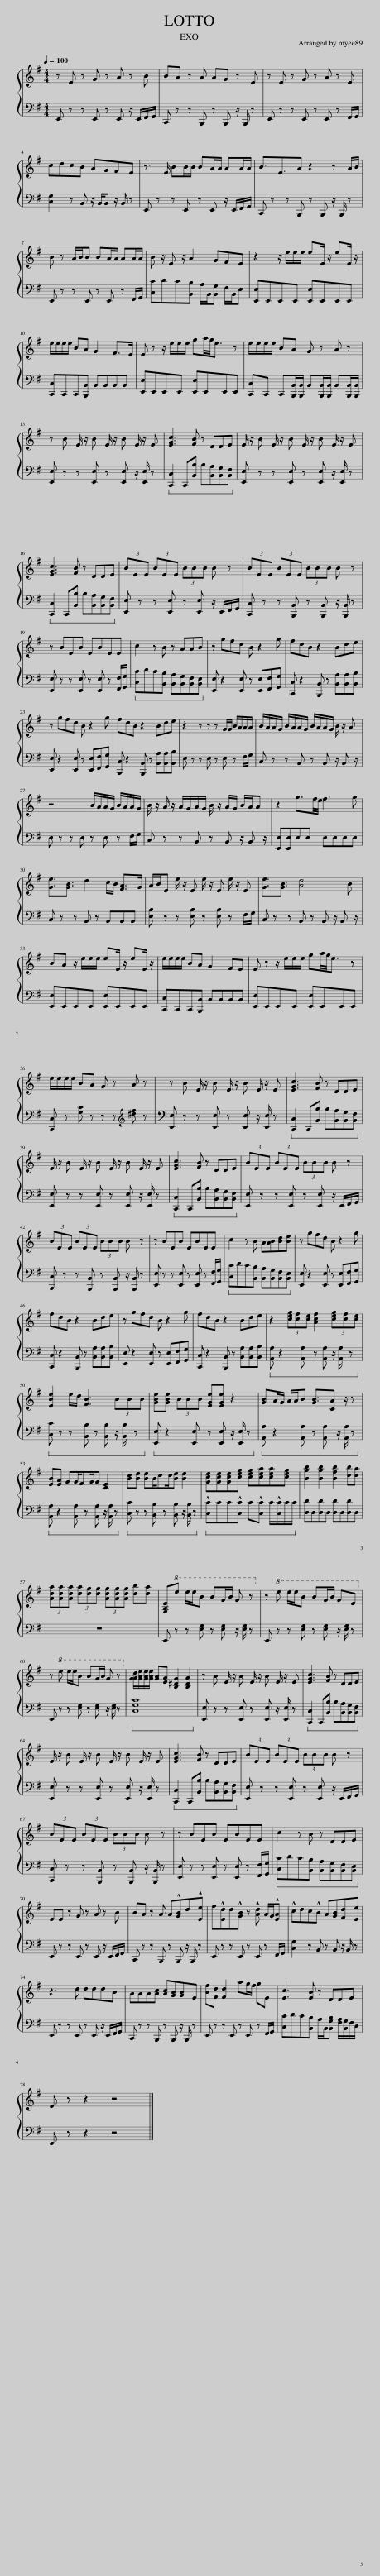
X:1
%%score { 1 | 2 }
L:1/8
Q:1/4=100
M:4/4
I:linebreak $
K:G
V:1 treble
V:2 bass
V:1
 z E z G z A z B | BA z A AG z E | z E z G z A z E |$ cdcB AGFE | z3/2 E/ BB/B/ BA/A/ AA/A/ | %5
 B3/2E3/2A z2 z A/B/ |$ B z A/B/B BA/A/ AA/A/ | B z/ E z/ A2 GFE | z2 z/ e/e/e/ eE/ z/ eE/ z/ |$ e/e/e/e/ BA G2 F>E | %10
 E z z/ e/e/e/ ga/4g/4e3/2 z | e/e/e/e/ BA G z A z |$ z B E/ z/ B E/ z/ B E/ z/ E | [EGc]3 [FB] z DDE | E/ z/ B E/ z/ B E/ z/ B E/ z/ E |$ %15
 [EGc]3 [FB] z DDE | (3BEE (3BEE (3BBB B z | (3BEE (3BEE (3BBB B z |$ z BEB EBEE | c2 z B z AAB | %20
 z gfd B z2 g | fdB z2 Bde |$ z gfd B z2 g | fdB z2 Bde | z2 z z z G/G/ B/A/A/A/ | %25
 B/A/A/G/ B/A/A/G/ B/A/A/G/ B/ z/ A |$ z4 B/A/A/G/ B/A/A/G/ | B/ z/ A/ z/ A/G/A/G/ B/ z/ A/G/ B/A/A | z2 g3/2f/4e/4 f3 g |$ [Ge]3/2[GB]3/2 d2 c/B/ [FA]>G | %30
 A/B/E e/ z/ E e/ z/ E e/ z/ E | [Ge]3/2[GB]3/2 [Ad]4 B |$ BA z/ e/e/e/ eE/ z/ eE/ z/ | e/e/e/e/ BA G2 FE | E z z/ e/e/e/ ga/4g/4e3/2 z |$ %35
 e/e/e/e/ BA G z A z | z B E/ z/ B E/ z/ B E/ z/ E | [EGc]3 [FB] z DDE |$ E/ z/ B E/ z/ B E/ z/ B E/ z/ E | [EGc]3 [FB] z DDE | %40
 (3BEE (3BEE (3BBB B z |$ (3BEE (3BEE (3BBB B z | z BEB EBEE | c2 z B A[AB][Bd][Be] | z gfd B z2 g |$ %45
 fdB z2 Bde | z gfd B z2 g | fdB z2 Bde | z2 (3[ceg][cf][ce] [Acf]2 (3[ceg][cf][ce] |$ [EBe]2 e/d/ [FB]3 (3BBB | %50
 [GBe][GBe] (3BBB [EGe][EGe] z2 | [GB]A/G/ A/A/B [GB]3/2[CA] z/ z |$ [EB][EA] GG/FG/G [CE]2 | [Bd][Be] [Be]B/dd/[Be] [Be]2 | [Gce][Gce][Gce][ceg] [ceg][cea][cea][ceg] | %55
 [Bgb]2 [Bgb]2 [Bfb]2 [db][da] |$ (3[Ada][Ada][Ada] (3[da][dg][dg] (3[Adg][Adg][Adg] [db][da] | [G,B,E]!8va(!e' e'/e'/b bg/b/ g z!8va)! | z!8va(! e' e'/e'/b bg/b/ ge!8va)! |$ z!8va(! e' e'/e'/b bg/b/ g z!8va)! | %60
 [GAd]/[GBe]/[GBe]/[GBe]/ [GB][EA] [B,^DG]2 [B,DA]2 | z B E/ z/ B E/ z/ B E/ z/ E | [EGc]3 [FB] z DDE |$ E/ z/ B E/ z/ B E/ z/ B E/ z/ E | [EGc]3 [FB] z DDE | %65
 (3BEE (3BEE (3BBB B z |$ (3BEE (3BEE (3BBB B z | z BEB EBEE | c2 z B z DDE |$ EE z G z A z B | %70
 BA z A A!^![GB]d!^![Ee] | f!^![Ed]d!^![GB] z !^![Ad] A/G/!^![EA] | !^!cdc!^!B A[GB][Fd][Ee] |$ z3 d dddB | AAA[Ac] [Ac][GB][GB]E | %75
 [Bf][Fd] [Fd]2 ag/f/ gE | [Ec]3 [EB] z DDE |$ E z z2 z4 |] %78
V:2
 E,, z z E,, z E,, z/ E,,/F,,/G,,/ | C,, z z B,,, z B,,, z/ B,,,/ z | E,, z z E,, z E,, z F,,/G,,/ |$ [C,G,]2 z B,, z/ B,,/B,, z/ B,,/ z | E,, z z E,, z E,, z/ E,,/F,,/G,,/ | %5
 C,, z z B,,, z B,,, z/ B,,,/ z |$ E,, z z E,, z E,, z F,,/G,,/ | [C,C]DC[B,,B,] A,/B,,/[B,,G,] F,/B,,/E, | [E,,E,]E,,E,,E,, [E,,E,]E,,E,,E,, |$ [C,,C,]C,,C,,[B,,,B,,] B,,B,,B,,B,, | %10
 [E,,E,]E,,E,,E,, [E,,E,]E,,E,,E,, | [C,,C,]C,, C,,[B,,,B,,]/[B,,,B,,]/ B,,[B,,,B,,]/[B,,,B,,]/ B,,[B,,,B,,]/[B,,,B,,]/ |$ [E,,E,] z z [E,,E,] z [E,,E,] z/ [E,,E,]/ z |!ped! [C,,C,]2 C,,[B,,B,] B,[B,,A,][B,,G,][B,,F,]!ped-up! | [E,,E,] z z [E,,E,] z [E,,E,] z/ [E,,E,]/ z |$ %15
!ped! [C,,C,]2 C,,[B,,B,] B,[B,,A,][B,,G,][B,,F,]!ped-up! | [E,,E,] z z [E,,E,] z [E,,E,] z/ E,,/F,,/G,,/ | [C,,C,] z z [B,,,B,,] z [B,,,B,,] z/ [B,,,B,,]/ z |$ [E,,E,] z z [E,,E,] z [E,,E,] z [F,,F,]/[G,,G,]/ |!ped! [C,C]DC[B,,B,] [B,,A,][B,,G,][B,,F,][B,,E,]!ped-up! | %20
 [E,,E,] z2 [E,,E,] z [E,,E,][F,,F,][G,,G,] | [C,,C,] z2 [B,,,B,,] z [B,,A,][B,,A,][B,,B,] |$ [E,,E,] z2 [E,,E,] z [E,,E,][F,,F,][G,,G,] | [C,,C,] z2 [B,,,B,,] z [B,,A,][B,,A,][B,,B,] | E, z z E, z E, z F,/G,/ | %25
 C, z z B,, z B,, z/ B,, z/ |$ E, z z E, z E, z F,/G,/ | C, z z B,, z B,, z/ B,, z/ | [E,,E,][E,,E,]E,E, E,E,E,E, |$ C, z z B,, z B,,B,,B,, | %30
 [E,B,] z z [E,B,] z [E,B,] z F,/G,/ | C, z z B,, z B,, z/ B,, z/ |$ [E,,E,]E,,E,,E,, [E,,E,]E,,E,,E,, | [C,,C,]C,,C,,[B,,,B,,] B,,B,,B,,B,, | [E,,E,]E,,E,,E,, [E,,E,]E,,E,,E,, |$ %35
 [C,,C,] z [G,C] z z z[K:treble] [^df] z | [E,,E,] z z [E,,E,] z [E,,E,] z/ [E,,E,]/ z |!ped! [C,,C,]2 C,,[B,,B,] B,[B,,A,][B,,G,][B,,F,]!ped-up! |$ [E,,E,] z z [E,,E,] z [E,,E,] z/ [E,,E,]/ z |!ped! [C,,C,]2 C,,[B,,B,] B,[B,,A,][B,,G,][B,,F,]!ped-up! | %40
 [E,,E,] z z [E,,E,] z [E,,E,] z/ E,,/F,,/G,,/ |$ [C,,C,] z z [B,,,B,,] z [B,,,B,,] z/ [B,,,B,,]/ z | [E,,E,] z z [E,,E,] z [E,,E,] z [F,,F,]/[G,,G,]/ |!ped! [C,C]DC[B,,B,] [B,,A,][B,,G,][B,,F,][B,,E,]!ped-up! | [E,,E,] z2 [E,,E,] z [E,,E,][F,,F,][G,,G,] |$ %45
 [C,,C,] z2 [B,,,B,,] z [B,,A,][B,,A,][B,,B,] | [E,,E,] z2 [E,,E,] z [E,,E,][F,,F,][G,,G,] | [C,,C,] z2 [B,,,B,,] z [B,,A,][B,,A,][B,,B,] |!ped! [A,,A,] z2 [A,,A,] z [A,,A,] z/ [A,,A,]/ z!ped-up! |$!ped! [C,C] z z [B,,B,] z [B,,B,] z/ [B,,B,]/ z!ped-up! | %50
!ped! [E,,E,] z2 [E,,E,] z [E,,E,] z/ [E,,E,]/ z!ped-up! |!ped! [A,,A,] z2 [A,,A,] z [A,,A,] z/ [A,,A,]/ z!ped-up! |$!ped! [A,,A,] z2 [A,,A,] z [A,,A,] z/ [A,,A,]/ z!ped-up! |!ped! [C,C] z z [B,,B,] z [B,,B,] z/ [B,,B,]/ z!ped-up! |!ped! !^![C,C]CC!^![C,C] C!^![C,C] C/!^![C,C]/C/C/!ped-up! | %55
 [D,D]D,[D,D]D, [D,D]D,[D,D]D, |$ z8 | E,, z z [E,G,] z [E,G,] z/ [E,G,]/ z | E,, z z [E,G,] z [E,G,] z/ [E,G,]/ z |$ E,, z z [E,G,] z [E,G,] z/ [E,G,]/ z | %60
!ped! [C,G,C]8!ped-up! | [E,,E,] z z [E,,E,] z [E,,E,] z/ [E,,E,]/ z |!ped! [C,,C,]2 C,,[B,,B,] B,[B,,A,][B,,G,][B,,F,]!ped-up! |$ [E,,E,] z z [E,,E,] z [E,,E,] z/ [E,,E,]/ z |!ped! [C,,C,]2 C,,[B,,B,] B,[B,,A,][B,,G,][B,,F,]!ped-up! | %65
 [E,,E,] z z [E,,E,] z [E,,E,] z/ E,,/F,,/G,,/ |$ [C,,C,] z z [B,,,B,,] z [B,,,B,,] z/ [B,,,B,,]/ z | [E,,E,] z z [E,,E,] z [E,,E,] z [F,,F,]/[G,,G,]/ |!ped! [C,C]DC[B,,B,] [B,,A,][B,,G,][B,,F,][B,,E,]!ped-up! |$ E,, z z E,, z E,, z/ E,,/F,,/G,,/ | %70
 C,, z z B,,, z B,,, z/ B,,,/ z | E,, z z E,, z E,, z F,,/G,,/ | [C,G,]2 z B,, z B,, z/ B,,/ z |$ E,, z z E,, z E,, z/ E,,/F,,/G,,/ | C,, z z B,,, z B,,, z/ B,,,/ z | %75
 E,, z z E,, z E,, z F,,/G,,/ | [C,C]DC[B,,B,] A,/B,,/[B,,G,B,] [F,A,]/[B,,G,]/F,/D,/ |$ E,, z z2 z4 |] %78
